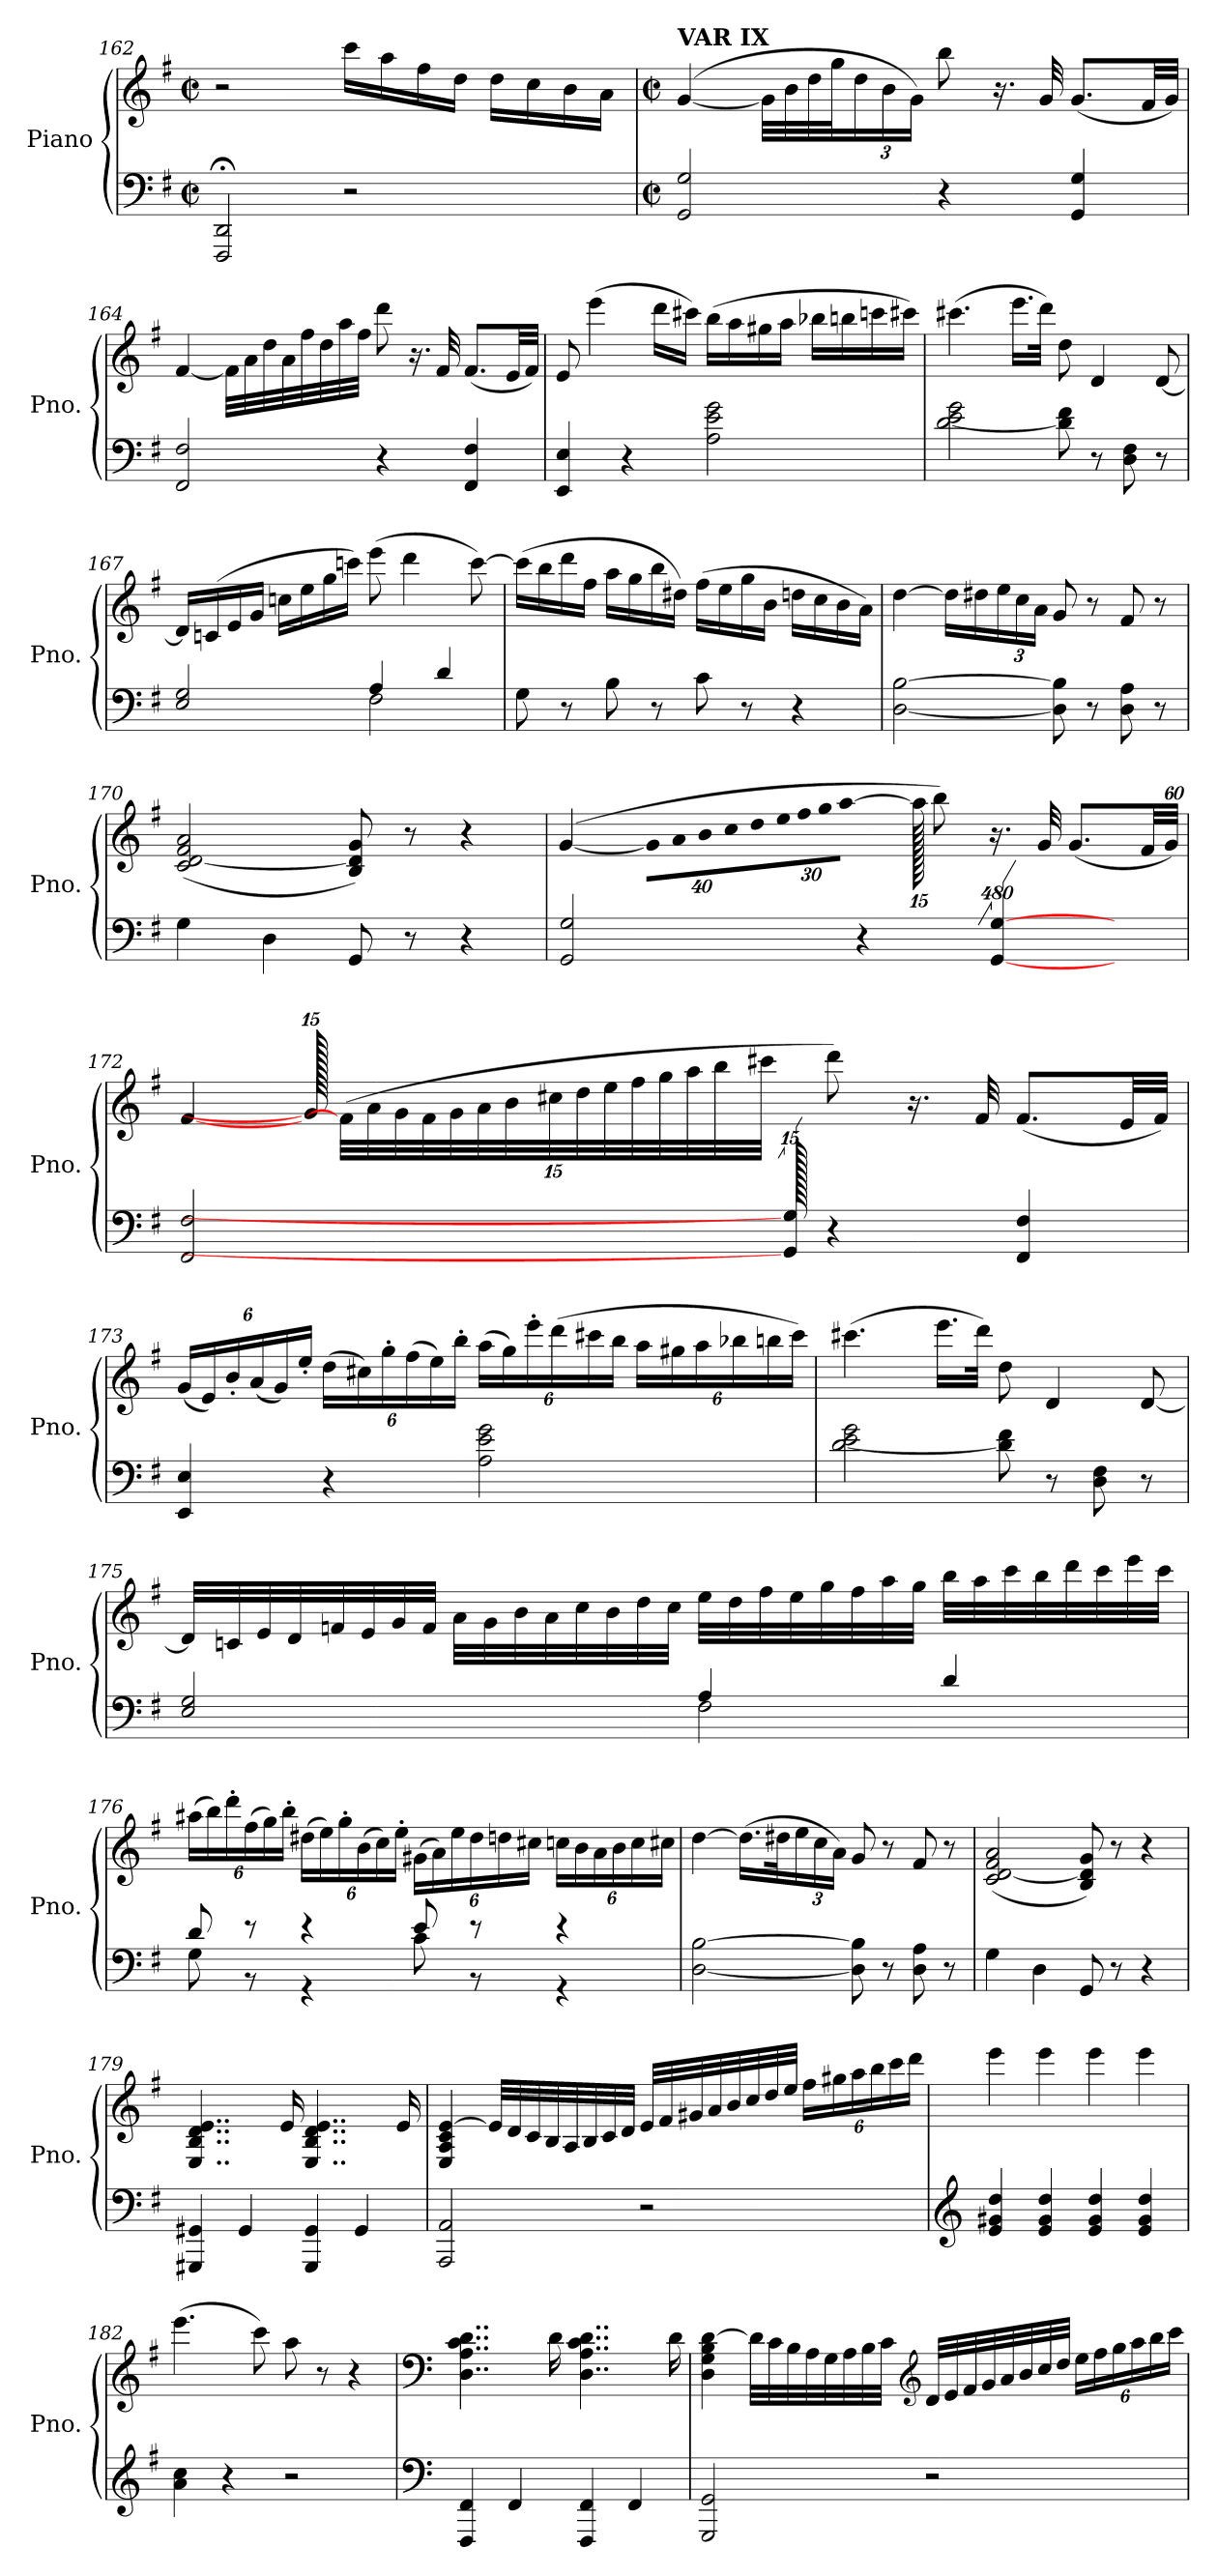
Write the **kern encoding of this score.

**kern	**kern
*part1	*part1
*staff2	*staff1
*I"Piano	*
*I'Pno.	*
*clefF4	*clefG2
*k[f#]	*k[f#]
*G:	*G:
*M2/2	*M2/2
*met(c|)	*met(c|)
=162	=162
2FFF#/;< 2DD/;<	2r
2r	16ccc\LL
.	16aa\
.	16ff#\
.	16dd\JJ
.	16dd\LL
.	16cc\
.	16b\
.	16a\JJ
=163	=163
*M2/2	*M2/2
*met(c|)	*met(c|)
!	!LO:TX:a:B:t=VAR IX
2GG/ 2G/	(>[4g/
.	32g\LLL]
.	32b\
.	32dd\
.	32gg\J
*	*Xbrackettup
.	24dd\
.	24b\
.	24g\JJ)
4r	8bb\
.	16.r
.	32g/
4GG/ 4G/	(<8.g/L
.	32f#/LL
.	32g/JJJ)
=164	=164
2FF#/ 2F#/	[4f#/
.	32f#\LLL]
.	32a\
.	32dd\
.	32a\
.	32ff#\
.	32dd\
.	32aa\
.	32ff#\JJJ
4r	8ddd\
.	16.r
.	32f#/
4FF#/ 4F#/	(<8.f#/L
.	32e/LL
.	32f#/JJJ)
=165	=165
4EE/ 4E/	8e/
.	(>4eee\
4r	.
.	16ddd\LL
.	16ccc#X\JJ)
2A\ 2e\ 2g\	(>16bb\LL
.	16aa\
.	16gg#X\
.	16aa\JJ
.	16bb-X\LL
.	16bbn\
.	16cccn\
.	16ccc#X\JJ)
=166	=166
[2d\ 2e\ 2g\	(>4.ccc#X\
.	16.eee\LL
.	32ddd\JJk)
8d\] 8f#\	8dd\
8r	4d/
8D\ 8F#\	.
8r	[8d/
=167	=167
*^	*
2E/ 2G/	2ryy	16d/LL]
.	.	(>16cn/
.	.	16e/
.	.	16g/JJ
.	.	16ccn\LL
.	.	16ee\
.	.	16gg\
.	.	16cccn\JJ)
4A/	2F#\	(>8eee\
.	.	4ddd\
4d/	.	.
.	.	[8ccc\)
*v	*v	*
=168	=168
8G\	(>16ccc\LL]
.	16bb\
8r	16ddd\
.	16ff#\JJ
8B\	16aa\LL
.	16gg\
8r	16bb\
.	16dd#X\JJ)
8c\	(>16ff#\LL
.	16ee\
8r	16gg\
.	16b\JJ
4r	16ddn\LL
.	16cc\
.	16b\
.	16a\JJ)
=169	=169
[2D\ [2B\	[4dd\
.	16dd\LL]
.	16dd#X\
.	24ee\
.	24cc\
.	24a\JJ
8D\] 8B\]	8g/
8r	8r
8D\ 8A\	8f#/
8r	8r
=170	=170
4G\	(>2c/ [2d/ 2f#/ 2a/
4D\	.
8GG/	8B/ 8d/] 8g/)
8r	8r
4r	4r
=171	=171
1920ryy	(>[4g/
2GG/ 2G/	.
!	!LO:N:vis=16
.	640%23g\LL]
!	!LO:N:vis=16
.	640%23a\
!	!LO:N:vis=16
.	640%23b\
!	!LO:N:vis=16
.	640%23cc\
!	!LO:N:vis=16
.	640%23dd\
!	!LO:N:vis=32
.	960%17ee\L
!	!LO:N:vis=32
.	960%17ff#\
!	!LO:N:vis=32
.	960%17gg\
.	[640%11aa\JJJ
.	1920aa\]
4r	8bb\)
.	16.r
.	32g/
[1920%479GG/ [1920%479G/	(<8.g/L
.	32f#/LL
.	[1920%59g/JJJ)
=172	=172
2FF#/ 2F#/	[4f#/
.	1920g/]
.	(>60f#\LLL]
.	60a\
.	60g\
.	60f#\
.	60g\
.	60a\
.	60b\
.	60cc#X\
.	60dd\
.	60ee\
.	60ff#\
.	60gg\
.	60aa\
.	60bb\
.	60ccc#X\JJJ
1920GG/] 1920G/]	.
4r	8ddd\)
.	16.r
.	32f#/
4FF#/ 4F#/	(<8.f#/L
.	32e/LL
.	32f#/JJJ)
=173	=173
4EE/ 4E/	(<24g/LL
.	24e/)
.	24b'/
.	(<24a/
.	24g/)
.	24ee'/JJ
4r	(>24dd\LL
.	24cc#X\)
.	24gg'\
.	(>24ff#\
.	24ee\)
.	24bb'\JJ
2A\ 2e\ 2g\	(>24aa\LL
.	24gg\)
.	24eee'\
.	(>24ddd\
.	24ccc#X\
.	24bb\JJ
.	24aa\LL
.	24gg#X\
.	24aa\
.	24bb-X\
.	24bbn\
.	24ccc#\JJ)
=174	=174
[2d\ 2e\ 2g\	(>4.ccc#X\
.	16.eee\LL
.	32ddd\JJk)
8d\] 8f#\	8dd\
8r	4d/
8D\ 8F#\	.
8r	[8d/
=175	=175
*^	*
2E/ 2G/	2ryy	32d/LLL]
.	.	32cn/
.	.	32e/
.	.	32d/
.	.	32fn/
.	.	32e/
.	.	32g/
.	.	32f/JJJ
.	.	32a\LLL
.	.	32g\
.	.	32b\
.	.	32a\
.	.	32cc\
.	.	32b\
.	.	32dd\
.	.	32cc\JJJ
4A/	2F#\	32ee\LLL
.	.	32dd\
.	.	32ff#\
.	.	32ee\
.	.	32gg\
.	.	32ff#\
.	.	32aa\
.	.	32gg\JJJ
4d/	.	32bb\LLL
.	.	32aa\
.	.	32ccc\
.	.	32bb\
.	.	32ddd\
.	.	32ccc\
.	.	32eee\
.	.	32ccc\JJJ
=176	=176	=176
8d/	8G\	(>24aa#X\LL
.	.	24bb\)
.	.	24ddd'\
8r	8r	(>24ff#\
.	.	24gg\)
.	.	24bb'\JJ
4r	4r	(>24dd#X\LL
.	.	24ee\)
.	.	24gg'\
.	.	(>24b\
.	.	24cc\)
.	.	24ee'\JJ
8e/	8c\	(>24g#X\LL
.	.	24a\)
.	.	24ee\
8r	8r	24dd#\
.	.	24ddn\
.	.	24cc#X\JJ
4r	4r	24ccn\LL
.	.	24b\
.	.	24a\
.	.	24b\
.	.	24cc\
.	.	24cc#X\JJ
*v	*v	*
=177	=177
[2D\ [2B\	[4dd\
.	(>16.dd\LL]
.	32dd#X\K
.	24ee\
.	24cc\
.	24a\JJ)
8D\] 8B\]	8g/
8r	8r
8D\ 8A\	8f#/
8r	8r
=178	=178
4G\	(>2c/ [2d/ 2f#/ 2a/
4D\	.
8GG/	8B/ 8d/] 8g/)
8r	8r
4r	4r
=179	=179
4GGG#X/ 4GG#X/	4..E/ 4..B/ 4..d/ 4..e/
4GG#/	.
.	16e/
4GGG#/ 4GG#/	4..E/ 4..B/ 4..d/ 4..e/
4GG#/	.
.	16e/
=180	=180
2AAA/ 2AA/	4E/ 4A/ 4c/ [4e/
.	32e/LLL]
.	32d/
.	32c/
.	32B/
.	32A/
.	32B/
.	32c/
.	32d/JJJ
2r	32e/LLL
.	32f#/
.	32g#X/
.	32a/
.	32b/
.	32cc/
.	32dd/
.	32ee/JJJ
.	24ff#\LL
.	24gg#X\
.	24aa\
.	24bb\
.	24ccc\
.	24ddd\JJ
=181	=181
*clefG2	*
4e/ 4g#X/ 4dd/	4eee\
4e/ 4g#/ 4dd/	4eee\
4e/ 4g#/ 4dd/	4eee\
4e/ 4g#/ 4dd/	4eee\
=182	=182
4a\ 4cc\	(>4.eee\
4r	.
.	8ccc\)
2r	8aa\
.	8r
.	4r
=183	=183
*clefF4	*clefF4
4FFF#/ 4FF#/	4..D\ 4..A\ 4..c\ 4..d\
4FF#/	.
.	16d\
4FFF#/ 4FF#/	4..D\ 4..A\ 4..c\ 4..d\
4FF#/	.
.	16d\
=184	=184
2GGG/ 2GG/	4D\ 4G\ 4B\ [4d\
.	32d\LLL]
.	32c\
.	32B\
.	32A\
.	32G\
.	32A\
.	32B\
.	32c\JJJ
*	*clefG2
2r	32d/LLL
.	32e/
.	32f#/
.	32g/
.	32a/
.	32b/
.	32cc/
.	32dd/JJJ
.	24ee\LL
.	24ff#\
.	24gg\
.	24aa\
.	24bb\
.	24ccc\JJ
=	=
*-	*-
